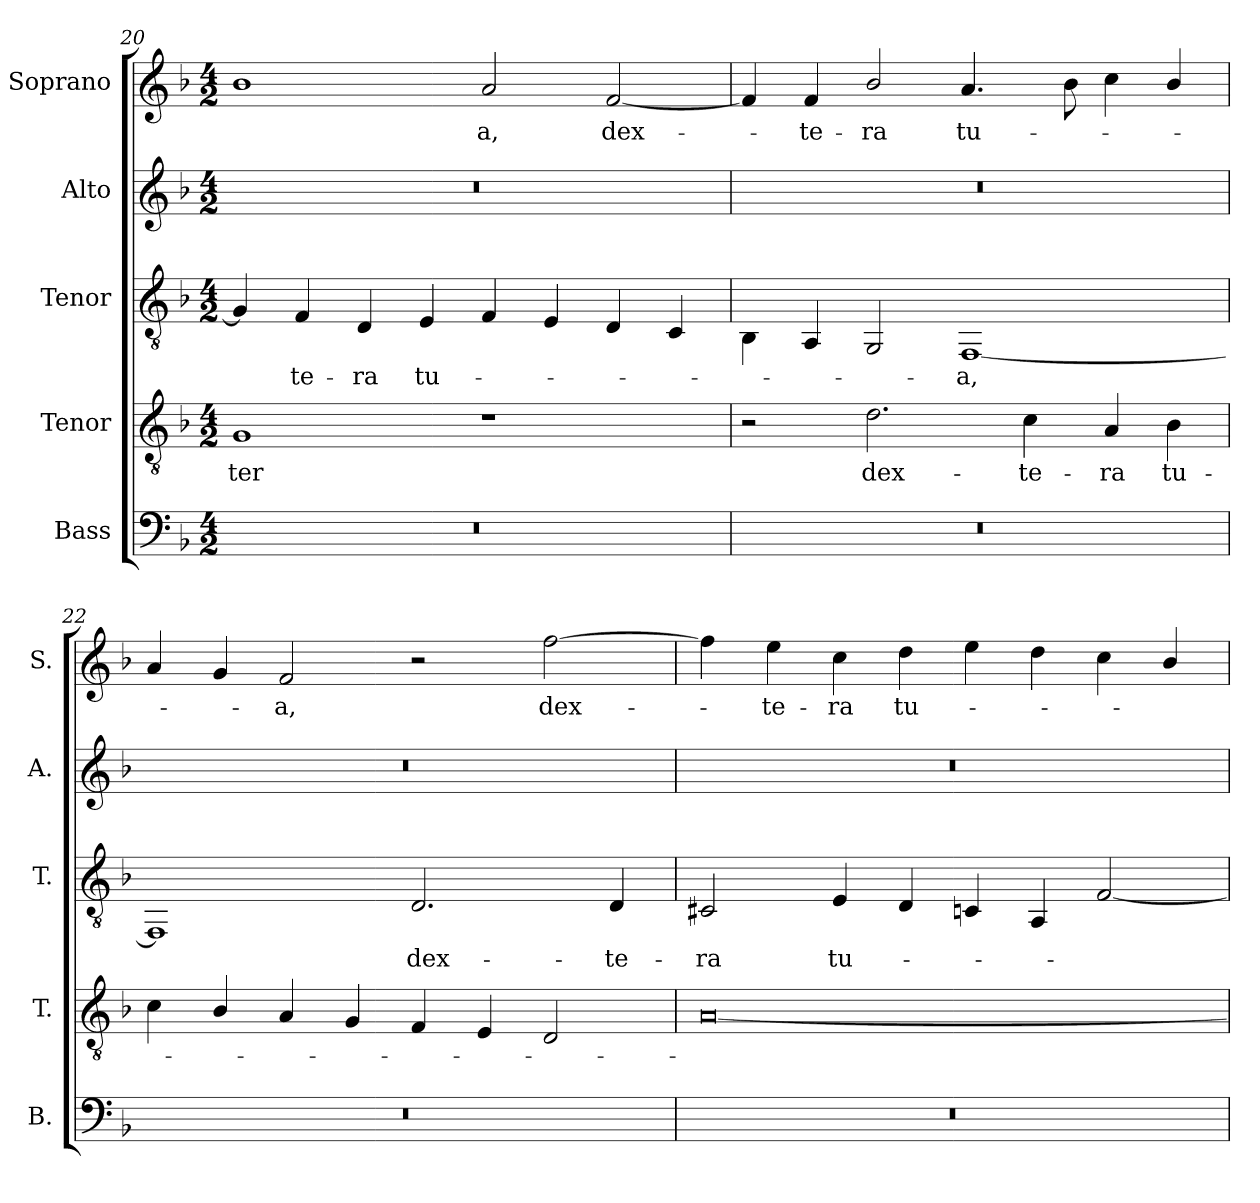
**kern	**kern	**text	**kern	**text	**kern	**kern	**text
*part5	*part4	*part4	*part3	*part3	*part2	*part1	*part1
*staff5	*staff4	*staff4	*staff3	*staff3	*staff2	*staff1	*staff1
*I"Bass	*I"Tenor	*	*I"Tenor	*	*I"Alto	*I"Soprano	*
*I'B.	*I'T.	*	*I'T.	*	*I'A.	*I'S.	*
*clefF4	*clefGv2	*	*clefGv2	*	*clefG2	*clefG2	*
*	*ITrd7c12	*	*	*	*	*	*
*k[b-]	*k[b-]	*	*k[b-]	*	*k[b-]	*k[b-]	*
*F:	*F:	*	*F:	*	*F:	*F:	*
*M4/2	*M4/2	*	*M4/2	*	*M4/2	*M4/2	*
=20	=20	=20	=20	=20	=20	=20	=20
!LO:N:vis=1	!	!	!	!	!	!	!
!	!	!LO:LY:b:color=#000000	!	!	!LO:N:vis=1	!	!
0r	1GGi	-ter	4Gi/]	.	0r	1b-i	.
!	!	!	!	!LO:LY:b:color=#000000	!	!	!
.	.	.	4Fi/	-te-	.	.	.
!	!	!	!	!LO:LY:b:color=#000000	!	!	!
.	.	.	4Di/	-ra	.	.	.
!	!	!	!	!LO:LY:b:color=#000000	!	!	!
.	.	.	4Ei/	tu-	.	.	.
!	!	!	!	!	!	!	!LO:LY:b:color=#000000
.	1r	.	4Fi/	.	.	2ai/	-a,
.	.	.	4Ei/	.	.	.	.
!	!	!	!	!	!	!	!LO:LY:b:color=#000000
.	.	.	4Di/	.	.	[2fi/	dex-
.	.	.	4Ci/	.	.	.	.
!!LO:LB:g=z
=21	=21	=21	=21	=21	=21	=21	=21
!LO:N:vis=1	!	!	!	!	!LO:N:vis=1	!	!
0r	2r	.	4BB-i\	.	0r	4fi/]	.
!	!	!	!	!	!	!	!LO:LY:b:color=#000000
.	.	.	4AAi/	.	.	4fi/	-te-
!	!	!LO:LY:b:color=#000000	!	!	!	!	!
!	!	!	!	!	!	!	!LO:LY:b:color=#000000
.	2.Di\	dex-	2GGi/	.	.	2b-i/	-ra
!	!	!	!	!LO:LY:b:color=#000000	!	!	!
!	!	!	!	!	!	!	!LO:LY:b:color=#000000
.	.	.	[1FFi	-a,	.	4.ai/	tu-
!	!	!LO:LY:b:color=#000000	!	!	!	!	!
.	4Ci\	-te-	.	.	.	.	.
.	.	.	.	.	.	8b-i\	.
!	!	!LO:LY:b:color=#000000	!	!	!	!	!
.	4AAi/	-ra	.	.	.	4cci\	.
!	!	!LO:LY:b:color=#000000	!	!	!	!	!
.	4BB-i\	tu-	.	.	.	4b-i/	.
=22	=22	=22	=22	=22	=22	=22	=22
!LO:N:vis=1	!	!	!	!	!LO:N:vis=1	!	!
0r	4Ci\	.	1FFi]	.	0r	4ai/	.
.	4BB-i/	.	.	.	.	4gi/	.
!	!	!	!	!	!	!	!LO:LY:b:color=#000000
.	4AAi/	.	.	.	.	2fi/	-a,
.	4GGi/	.	.	.	.	.	.
!	!	!	!	!LO:LY:b:color=#000000	!	!	!
.	4FFi/	.	2.Di/	dex-	.	2r	.
.	4EEi/	.	.	.	.	.	.
!	!	!	!	!	!	!	!LO:LY:b:color=#000000
.	2DDi/	.	.	.	.	[2ffi\	dex-
!	!	!	!	!LO:LY:b:color=#000000	!	!	!
.	.	.	4Di/	-te-	.	.	.
=23	=23	=23	=23	=23	=23	=23	=23
!LO:N:vis=1	!	!	!	!	!	!	!
!	!	!	!	!LO:LY:b:color=#000000	!LO:N:vis=1	!	!
0r	[0AAi	.	2C#Xi/	-ra	0r	4ffi\]	.
!	!	!	!	!	!	!	!LO:LY:b:color=#000000
.	.	.	.	.	.	4eei\	-te-
!	!	!	!	!LO:LY:b:color=#000000	!	!	!
!	!	!	!	!	!	!	!LO:LY:b:color=#000000
.	.	.	4Ei/	tu-	.	4cci\	-ra
!	!	!	!	!	!	!	!LO:LY:b:color=#000000
.	.	.	4Di/	.	.	4ddi\	tu-
.	.	.	4Cni/	.	.	4eei\	.
.	.	.	4AAi/	.	.	4ddi\	.
.	.	.	[2Fi/	.	.	4cci\	.
.	.	.	.	.	.	4b-i/	.
=	=	=	=	=	=	=	=
*-	*-	*-	*-	*-	*-	*-	*-
